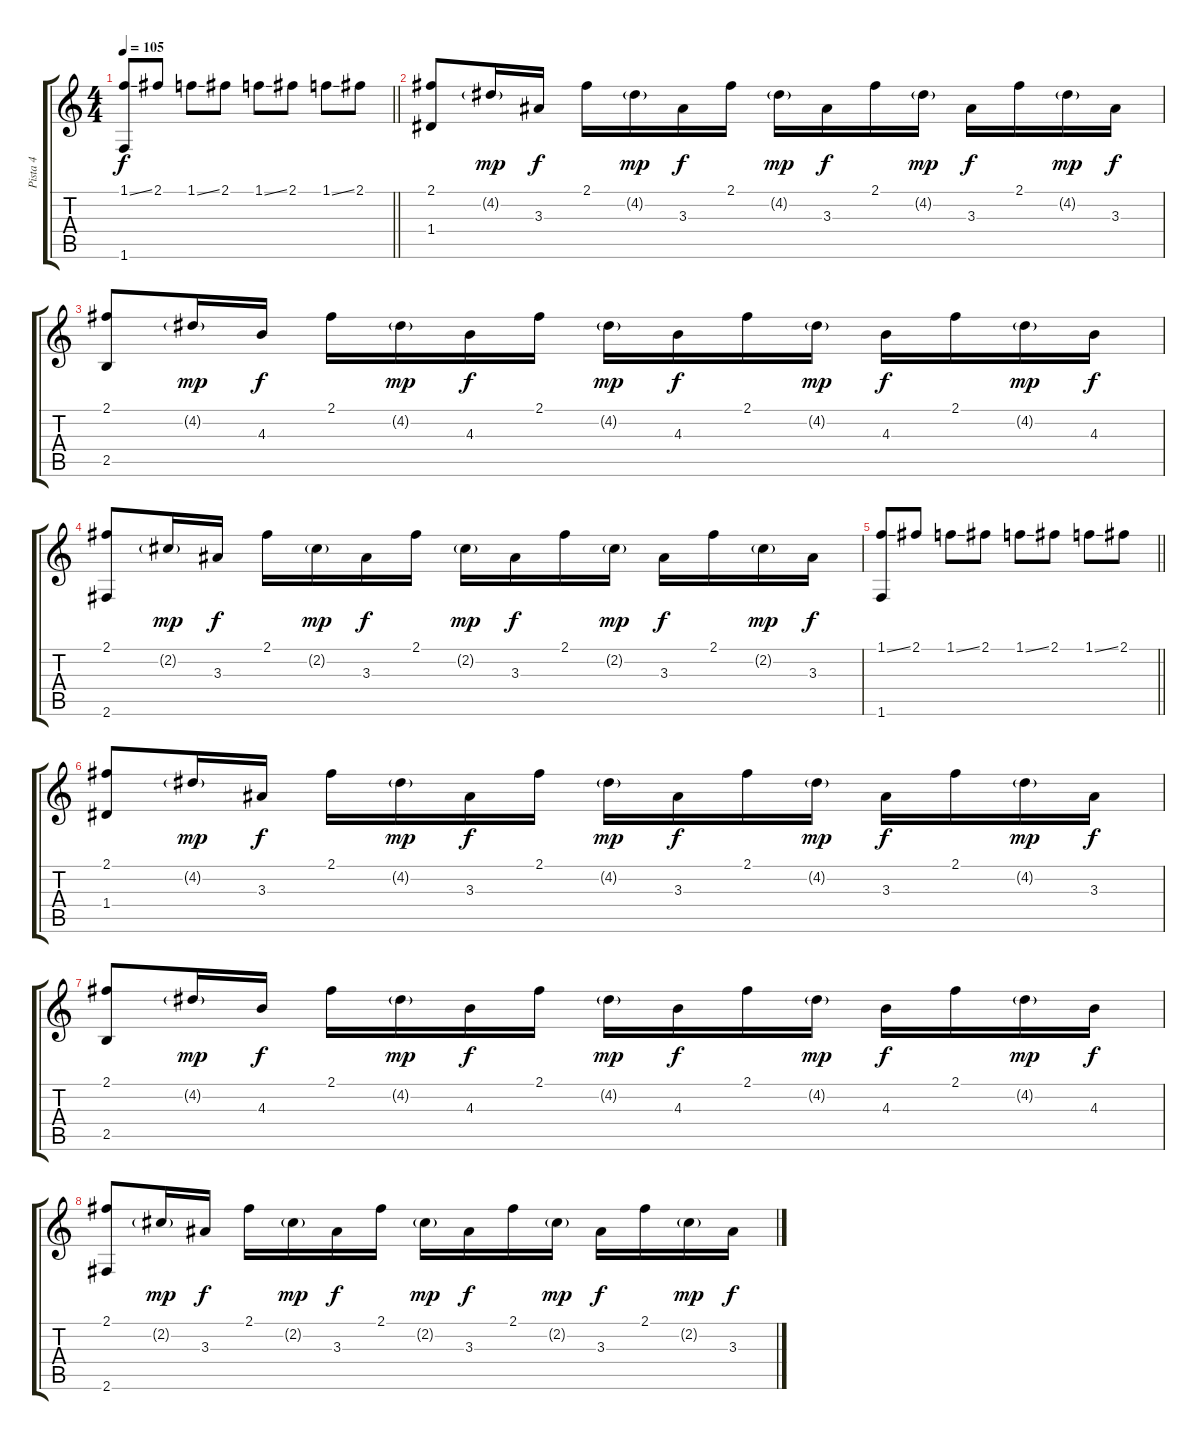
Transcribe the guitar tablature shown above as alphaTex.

\track ("Pista 4" "Pista 4") {instrument distortionguitar}
\staff {score tabs}
\tuning (E4 B3 G3 D3 A2 E2) {hide}
\ts (4 4)
\tempo 105
\clef g2
\barLineRight lightlight
\ks c
(1.1{ss} 1.6).8{dy f} 2.1.8 1.1{ss}.8 2.1.8 1.1{ss}.8 2.1.8 1.1{ss}.8 2.1.8 |
(2.1 1.4).8 4.2{g}.16{dy mp} 3.3.16{dy f} 2.1.16 4.2{g}.16{dy mp} 3.3.16{dy f} 2.1.16 4.2{g}.16{dy mp} 3.3.16{dy f} 2.1.16 4.2{g}.16{dy mp} 3.3.16{dy f} 2.1.16 4.2{g}.16{dy mp} 3.3.16{dy f} |
(2.1 2.5).8 4.2{g}.16{dy mp} 4.3.16{dy f} 2.1.16 4.2{g}.16{dy mp} 4.3.16{dy f} 2.1.16 4.2{g}.16{dy mp} 4.3.16{dy f} 2.1.16 4.2{g}.16{dy mp} 4.3.16{dy f} 2.1.16 4.2{g}.16{dy mp} 4.3.16{dy f} |
(2.1 2.6).8 2.2{g}.16{dy mp} 3.3.16{dy f} 2.1.16 2.2{g}.16{dy mp} 3.3.16{dy f} 2.1.16 2.2{g}.16{dy mp} 3.3.16{dy f} 2.1.16 2.2{g}.16{dy mp} 3.3.16{dy f} 2.1.16 2.2{g}.16{dy mp} 3.3.16{dy f} |
\barLineRight lightlight
(1.1{ss} 1.6).8 2.1.8 1.1{ss}.8 2.1.8 1.1{ss}.8 2.1.8 1.1{ss}.8 2.1.8 |
(2.1 1.4).8{volume 13} 4.2{g}.16{dy mp} 3.3.16{dy f} 2.1.16 4.2{g}.16{dy mp} 3.3.16{dy f} 2.1.16 4.2{g}.16{dy mp} 3.3.16{dy f} 2.1.16 4.2{g}.16{dy mp} 3.3.16{dy f} 2.1.16 4.2{g}.16{dy mp} 3.3.16{dy f} |
(2.1 2.5).8 4.2{g}.16{dy mp} 4.3.16{dy f} 2.1.16 4.2{g}.16{dy mp} 4.3.16{dy f} 2.1.16 4.2{g}.16{dy mp} 4.3.16{dy f} 2.1.16 4.2{g}.16{dy mp} 4.3.16{dy f} 2.1.16 4.2{g}.16{dy mp} 4.3.16{dy f} |
(2.1 2.6).8 2.2{g}.16{dy mp} 3.3.16{dy f} 2.1.16 2.2{g}.16{dy mp} 3.3.16{dy f} 2.1.16 2.2{g}.16{dy mp} 3.3.16{dy f} 2.1.16 2.2{g}.16{dy mp} 3.3.16{dy f} 2.1.16 2.2{g}.16{dy mp} 3.3.16{dy f}
